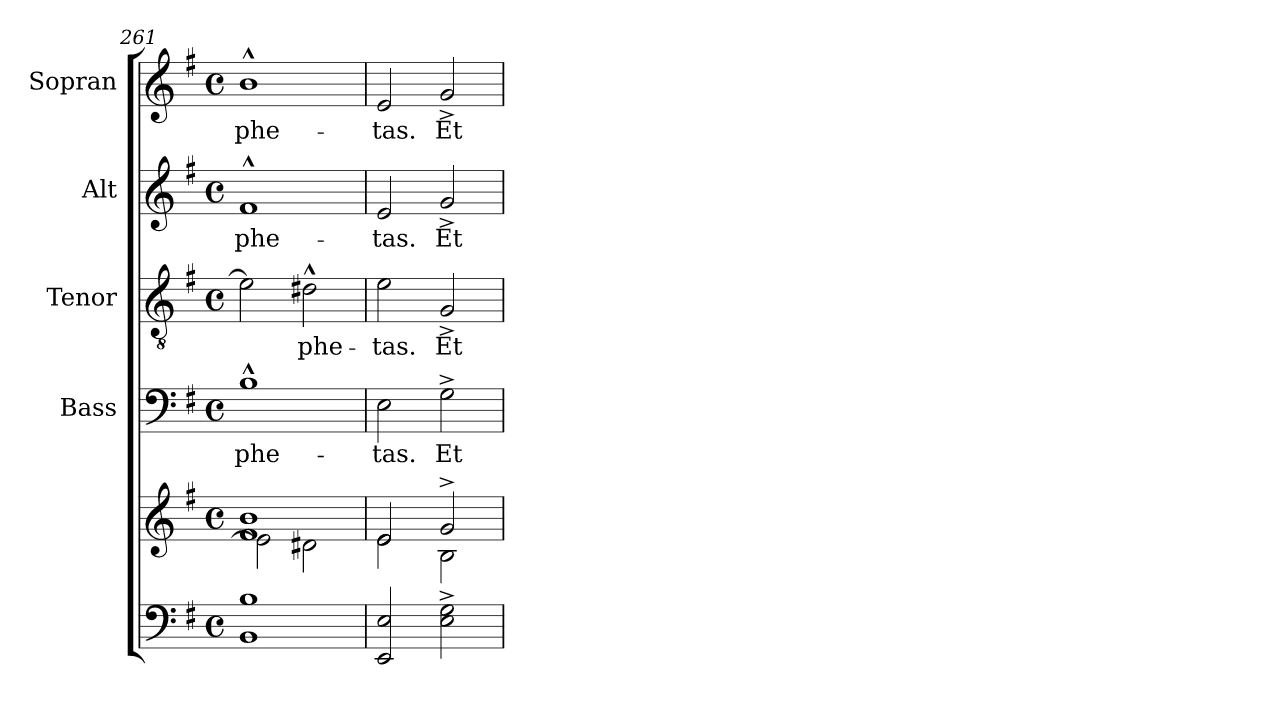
**kern	**kern	**kern	**text	**kern	**text	**kern	**text	**kern	**text
*part5	*part5	*part4	*part4	*part3	*part3	*part2	*part2	*part1	*part1
*staff6	*staff5	*staff4	*staff4	*staff3	*staff3	*staff2	*staff2	*staff1	*staff1
*	*	*I"Bass	*	*I"Tenor	*	*I"Alt	*	*I"Sopran	*
*	*	*I'B.	*	*I'T.	*	*I'A.	*	*I'S.	*
*clefF4	*clefG2	*clefF4	*	*clefGv2	*	*clefG2	*	*clefG2	*
*k[f#]	*k[f#]	*k[f#]	*	*k[f#]	*	*k[f#]	*	*k[f#]	*
*G:	*G:	*G:	*	*G:	*	*G:	*	*G:	*
*M4/4	*M4/4	*M4/4	*	*M4/4	*	*M4/4	*	*M4/4	*
*met(c)	*met(c)	*met(c)	*	*met(c)	*	*met(c)	*	*met(c)	*
=261	=261	=261	=261	=261	=261	=261	=261	=261	=261
*	*^	*	*	*	*	*	*	*	*
!	!	!	!	!LO:LY:b	!	!	!	!LO:LY:b	!	!LO:LY:b
1BB 1B	1f# 1b	2e\]	1B^^>	-phe-	2e\]	.	1f#^^>	-phe-	1b^^>	-phe-
!	!	!	!	!	!	!LO:LY:b	!	!	!	!
.	.	2d#X\	.	.	2d#X^^>\	-phe-	.	.	.	.
=262	=262	=262	=262	=262	=262	=262	=262	=262	=262	=262
!	!	!	!	!LO:LY:b	!	!LO:LY:b	!	!LO:LY:b	!	!LO:LY:b
2EE/ 2E/	2e/	2e\	2E\	-tas.	2e\	-tas.	2e/	-tas.	2e/	-tas.
!	!	!	!	!LO:LY:b	!	!LO:LY:b	!	!LO:LY:b	!	!LO:LY:b
2E\^> 2G\^>	2g^>/	2B\	2G^>\	Et	2G^</	Et	2g^</	Et	2g^</	Et
*	*v	*v	*	*	*	*	*	*	*	*
=	=	=	=	=	=	=	=	=	=
*-	*-	*-	*-	*-	*-	*-	*-	*-	*-
